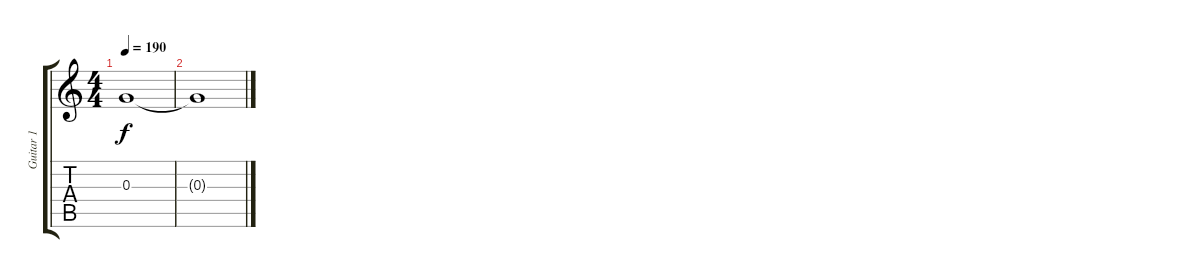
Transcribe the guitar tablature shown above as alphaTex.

\track ("Guitar 1" "Guitar 1") {instrument overdrivenguitar}
\staff {score tabs}
\tuning (E4 B3 G3 D3 A2 E2) {hide}
\ts (4 4)
\tempo 190
\clef g2
\ks c
0.3{t}.1{dy f} |
0.3{t}.1
